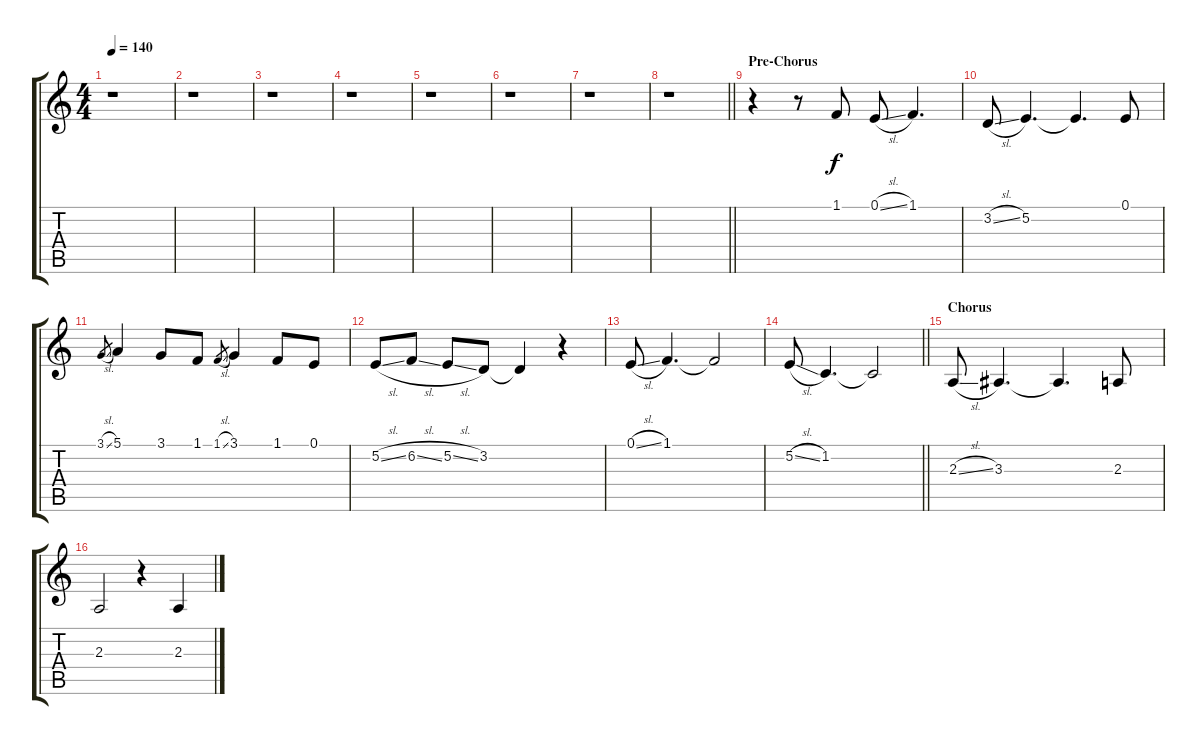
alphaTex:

\track "" {instrument tenorsax}
\staff {score tabs}
\tuning (E4 B3 G3 D3 A2 D2) {hide}
\ts (4 4)
\tempo 140
\clef g2
\ks c
r.1{dy f} |
r.1 |
r.1 |
r.1 |
r.1 |
r.1 |
r.1 |
\barLineRight lightlight
r.1 |
\section ("" "Pre-Chorus")
r.4 r.8 1.1.8 0.1{sl}.8 1.1.4{d} |
3.2{sl}.8 5.2.4{d} 5.2{t}.4{d} 0.1.8 |
3.1{sl}.8{gr} 5.1.4 3.1.8 1.1.8 1.1{sl}.8{gr} 3.1.4 1.1.8 0.1.8 |
5.2{sl}.8 6.2{sl}.8 5.2{sl}.8 3.2.8 3.2{t}.4 r.4 |
0.1{sl}.8 1.1.4{d} 1.1{t}.2 |
\barLineRight lightlight
5.2{sl}.8 1.2.4{d} 1.2{t}.2 |
\section ("" "Chorus")
2.3{sl}.8 3.3.4{d} 3.3{t}.4{d} 2.3.8 |
2.3.2 r.4 2.3.4
